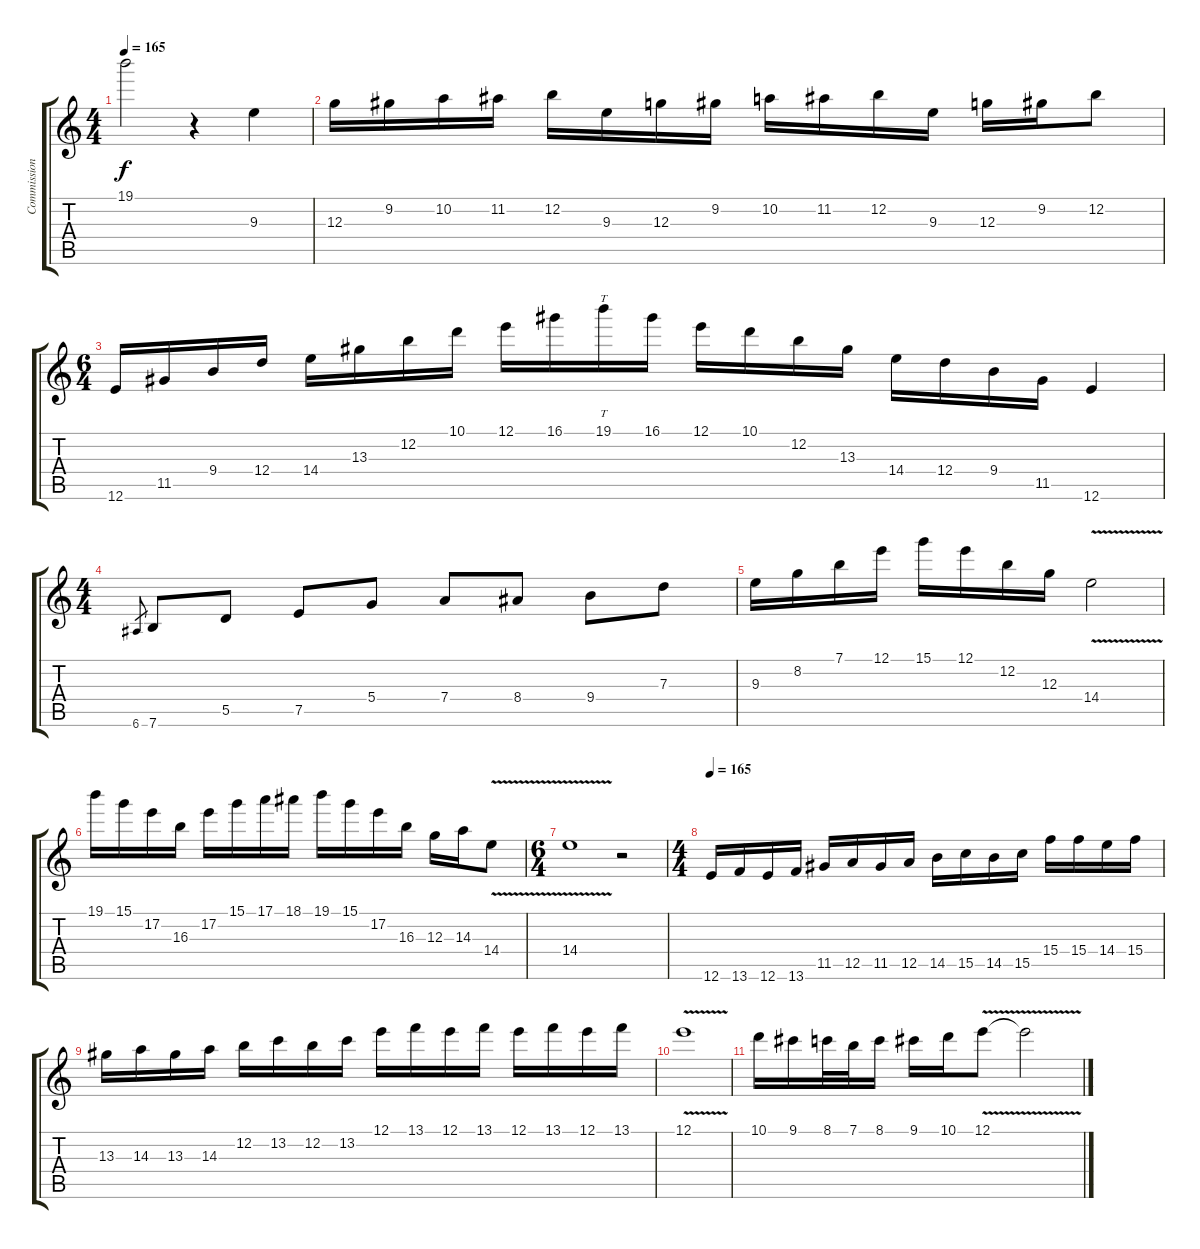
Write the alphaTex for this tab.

\track ("Commissioner Gordon " "Commission") {instrument distortionguitar}
\staff {score tabs}
\tuning (E4 B3 G3 D3 A2 E2) {hide}
\ts (4 4)
\tempo 165
\clef g2
\ks c
19.1{t}.2{dy f} r.4 9.3.4 |
12.3.16 9.2.16 10.2.16 11.2.16 12.2.16 9.3.16 12.3.16 9.2.16 10.2.16 11.2.16 12.2.16 9.3.16 12.3.16 9.2.16 12.2.8 |
\ts (6 4)
12.6.16 11.5.16 9.4.16 12.4.16 14.4.16 13.3.16 12.2.16 10.1.16 12.1.16 16.1.16 19.1.16{tt} 16.1.16 12.1.16 10.1.16 12.2.16 13.3.16 14.4.16 12.4.16 9.4.16 11.5.16 12.6.4 |
\ts (4 4)
6.6.8{gr} 7.6.8 5.5.8 7.5.8 5.4.8 7.4.8 8.4.8 9.4.8 7.3.8 |
9.3.16 8.2.16 7.1.16 12.1.16 15.1.16 12.1.16 12.2.16 12.3.16 14.4{v}.2 |
19.1.16 15.1.16 17.2.16 16.3.16 17.2.16 15.1.16 17.1.16 18.1.16 19.1.16 15.1.16 17.2.16 16.3.16 12.3.16 14.3.16 14.4{v}.8 |
\ts (6 4)
14.4{v}.1 r.2 |
\ts (4 4)
\tempo 165
12.6.16 13.6.16 12.6.16 13.6.16 11.5.16 12.5.16 11.5.16 12.5.16 14.5.16 15.5.16 14.5.16 15.5.16 15.4.16 15.4.16 14.4.16 15.4.16 |
13.3.16 14.3.16 13.3.16 14.3.16 12.2.16 13.2.16 12.2.16 13.2.16 12.1.16 13.1.16 12.1.16 13.1.16 12.1.16 13.1.16 12.1.16 13.1.16 |
12.1{v}.1 |
10.1.16 9.1.16 8.1.32 7.1.32 8.1.16 9.1.16 10.1.16 12.1{v}.8 12.1{t}.2
